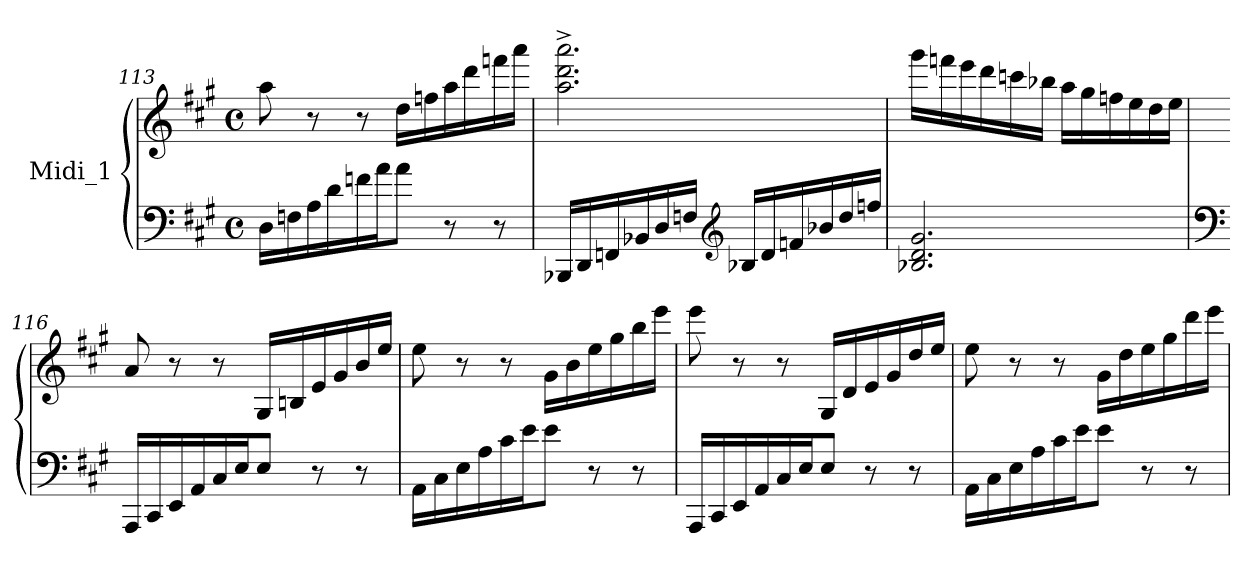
**kern	**kern
*part1	*part1
*staff2	*staff1
*I"Midi_1	*
!!LO:LB:g=z
*clefF4	*clefG2
*k[f#c#g#]	*k[f#c#g#]
*A:	*A:
*M4/4	*M4/4
*met(c)	*met(c)
*MM85	*MM85
=113	=113
16D\LL	8aa\
16Fn\	.
16A\	8r
16d\	.
16fn\	8r
16a\J	.
8a\J	16dd\LL
.	16ffn\
8r	16aa\
.	16ddd\
8r	16fffn\
.	16aaa\JJ
=114	=114
16BBB-X/LL	2.aa\^ 2.ddd\^ 2.aaa\^
16DD/	.
16FFn/	.
16BB-X/	.
16D/	.
16Fn/JJ	.
*clefG2	*
16B-X/LL	.
16d/	.
16fn/	.
16b-X/	.
16dd/	.
16ffn/JJ	.
!!LO:PB:g=z
=115	=115
2.B-X/ 2.d/ 2.g#i/	16ggg#i\LL
.	16fffn\
.	16eee\
.	16ddd\
.	16cccn\
.	16bb-X\JJ
.	16aa\LL
.	16gg#i\
.	16ffn\
.	16ee\
.	16dd\
.	16ee\JJ
=116	=116
*clefF4	*
16AAA/LL	8a/
16CC#/	.
16EE/	8r
16AA/	.
16C#/	8r
16E/J	.
8E/J	16G#i/LL
.	16Bni/
8r	16e/
.	16g#/
8r	16b/
.	16ee/JJ
!!LO:LB:g=z
=117	=117
*	*MM85
16AA\LL	8ee\
16C#\	.
16E\	8r
16A\	.
16c#\	8r
16e\J	.
8e\J	16g#\LL
.	16b\
8r	16ee\
.	16gg#\
8r	16bb\
.	16eee\JJ
=118	=118
16AAA/LL	8eee\
16CC#/	.
16EE/	8r
16AA/	.
16C#/	8r
16E/J	.
8E/J	16G#/LL
.	16d/
8r	16e/
.	16g#/
8r	16dd/
.	16ee/JJ
=119	=119
16AA\LL	8ee\
16C#\	.
16E\	8r
16A\	.
16c#\	8r
16e\J	.
8e\J	16g#\LL
.	16dd\
8r	16ee\
.	16gg#\
8r	16ddd\
.	16eee\JJ
=	=
*-	*-
